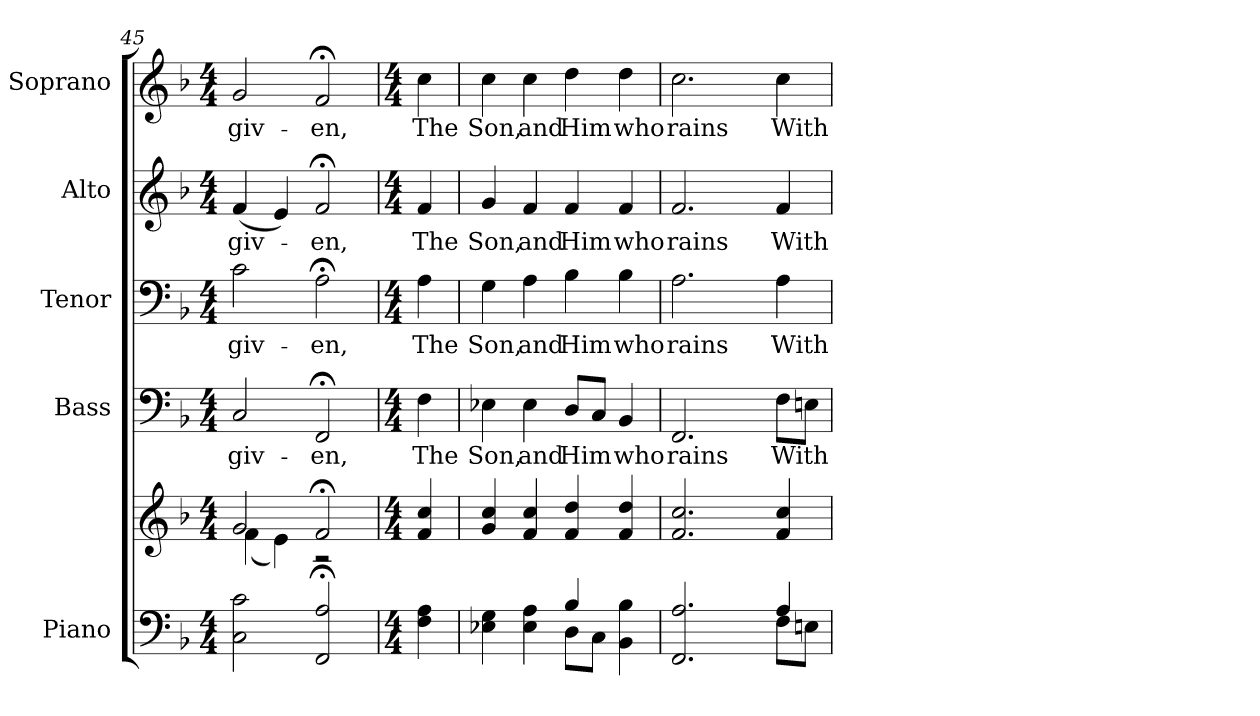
**kern	**kern	**kern	**text	**kern	**text	**kern	**text	**kern	**text
*part5	*part5	*part4	*part4	*part3	*part3	*part2	*part2	*part1	*part1
*staff6	*staff5	*staff4	*staff4	*staff3	*staff3	*staff2	*staff2	*staff1	*staff1
*I"Piano	*	*I"Bass	*	*I"Tenor	*	*I"Alto	*	*I"Soprano	*
*I'Pno.	*	*I'B.	*	*I'T.	*	*I'A.	*	*I'S.	*
*clefF4	*clefG2	*clefF4	*	*clefF4	*	*clefG2	*	*clefG2	*
*k[b-]	*k[b-]	*k[b-]	*	*k[b-]	*	*k[b-]	*	*k[b-]	*
*F:	*F:	*F:	*	*F:	*	*F:	*	*F:	*
*M4/4	*M4/4	*M4/4	*	*M4/4	*	*M4/4	*	*M4/4	*
=45	=45	=45	=45	=45	=45	=45	=45	=45	=45
*	*^	*	*	*	*	*	*	*	*
!	!	!	!	!LO:LY:b:color=#000000	!	!	!	!	!	!
!	!	!	!	!	!	!LO:LY:b:color=#000000	!	!	!	!
!	!	!	!	!	!	!	!	!LO:LY:b:color=#000000	!	!
!	!	!	!	!	!	!	!	!	!	!LO:LY:b:color=#000000
2Ci\ 2ci	2gi/	(4fi\	2Ci/	giv-	2ci\	giv-	(4fi/	giv-	2gi/	giv-
.	.	4ei\)	.	.	.	.	4ei/)	.	.	.
!	!	!	!	!LO:LY:b:color=#000000	!	!	!	!	!	!
!	!	!	!	!	!	!LO:LY:b:color=#000000	!	!	!	!
!	!	!	!	!	!	!	!	!LO:LY:b:color=#000000	!	!
!	!	!	!	!	!	!	!	!	!	!LO:LY:b:color=#000000
2FFi/; 2Ai;	2f;i/	2r	2FF;i/	-en,	2A;i\	-en,	2f;i/	-en,	2f;i/	-en,
*	*v	*v	*	*	*	*	*	*	*	*
!!LO:PB:g=z
=46	=46	=46	=46	=46	=46	=46	=46	=46	=46
*M4/4	*M4/4	*M4/4	*	*M4/4	*	*M4/4	*	*M4/4	*
*	*^	*	*	*	*	*	*	*	*
!	!	!	!	!LO:LY:b:color=#000000	!	!	!	!	!	!
*	*v	*v	*	*	*	*	*	*	*	*
*	*^	*	*	*	*	*	*	*	*
!	!	!	!	!	!	!LO:LY:b:color=#000000	!	!	!	!
*	*v	*v	*	*	*	*	*	*	*	*
*	*^	*	*	*	*	*	*	*	*
!	!	!	!	!	!	!	!	!LO:LY:b:color=#000000	!	!
*	*v	*v	*	*	*	*	*	*	*	*
*	*^	*	*	*	*	*	*	*	*
!	!	!	!	!	!	!	!	!	!	!LO:LY:b:color=#000000
*	*v	*v	*	*	*	*	*	*	*	*
4Fi\ 4Ai	4fi/ 4cci	4Fi\	The	4Ai\	The	4fi/	The	4cci\	The
=47	=47	=47	=47	=47	=47	=47	=47	=47	=47
*^	*	*	*	*	*	*	*	*	*
!	!	!	!	!LO:LY:b:color=#000000	!	!	!	!	!	!
!	!	!	!	!	!	!LO:LY:b:color=#000000	!	!	!	!
!	!	!	!	!	!	!	!	!LO:LY:b:color=#000000	!	!
!	!	!	!	!	!	!	!	!	!	!LO:LY:b:color=#000000
4E-Xi\ 4Gi	2ryy	4gi/ 4cci	4E-Xi\	Son,	4Gi\	Son,	4gi/	Son,	4cci\	Son,
!	!	!	!	!LO:LY:b:color=#000000	!	!	!	!	!	!
!	!	!	!	!	!	!LO:LY:b:color=#000000	!	!	!	!
!	!	!	!	!	!	!	!	!LO:LY:b:color=#000000	!	!
!	!	!	!	!	!	!	!	!	!	!LO:LY:b:color=#000000
4E-i\ 4Ai	.	4fi/ 4cci	4E-i\	and	4Ai\	and	4fi/	and	4cci\	and
!	!	!	!	!LO:LY:b:color=#000000	!	!	!	!	!	!
!	!	!	!	!	!	!LO:LY:b:color=#000000	!	!	!	!
!	!	!	!	!	!	!	!	!LO:LY:b:color=#000000	!	!
!	!	!	!	!	!	!	!	!	!	!LO:LY:b:color=#000000
4B-i/	8Di\L	4fi/ 4ddi	8Di/L	Him	4B-i\	Him	4fi/	Him	4ddi\	Him
.	8Ci\J	.	8Ci/J	.	.	.	.	.	.	.
!	!	!	!	!LO:LY:b:color=#000000	!	!	!	!	!	!
!	!	!	!	!	!	!LO:LY:b:color=#000000	!	!	!	!
!	!	!	!	!	!	!	!	!LO:LY:b:color=#000000	!	!
!	!	!	!	!	!	!	!	!	!	!LO:LY:b:color=#000000
4BB-i\ 4B-i	4ryy	4fi/ 4ddi	4BB-i/	who	4B-i\	who	4fi/	who	4ddi\	who
!!LO:PB:g=z
=48	=48	=48	=48	=48	=48	=48	=48	=48	=48	=48
!	!	!	!	!LO:LY:b:color=#000000	!	!	!	!	!	!
!	!	!	!	!	!	!LO:LY:b:color=#000000	!	!	!	!
!	!	!	!	!	!	!	!	!LO:LY:b:color=#000000	!	!
!	!	!	!	!	!	!	!	!	!	!LO:LY:b:color=#000000
2.FFi/ 2.Ai	2ryy	2.fi/ 2.cci	2.FFi/	rains	2.Ai\	rains	2.fi/	rains	2.cci\	rains
.	4ryy	.	.	.	.	.	.	.	.	.
!	!	!	!	!LO:LY:b:color=#000000	!	!	!	!	!	!
!	!	!	!	!	!	!LO:LY:b:color=#000000	!	!	!	!
!	!	!	!	!	!	!	!	!LO:LY:b:color=#000000	!	!
!	!	!	!	!	!	!	!	!	!	!LO:LY:b:color=#000000
4Ai/	8Fi\L	4fi/ 4cci	8Fi\L	With	4Ai\	With	4fi/	With	4cci\	With
.	8Eni\J	.	8Eni\J	.	.	.	.	.	.	.
*v	*v	*	*	*	*	*	*	*	*	*
=	=	=	=	=	=	=	=	=	=
*-	*-	*-	*-	*-	*-	*-	*-	*-	*-
